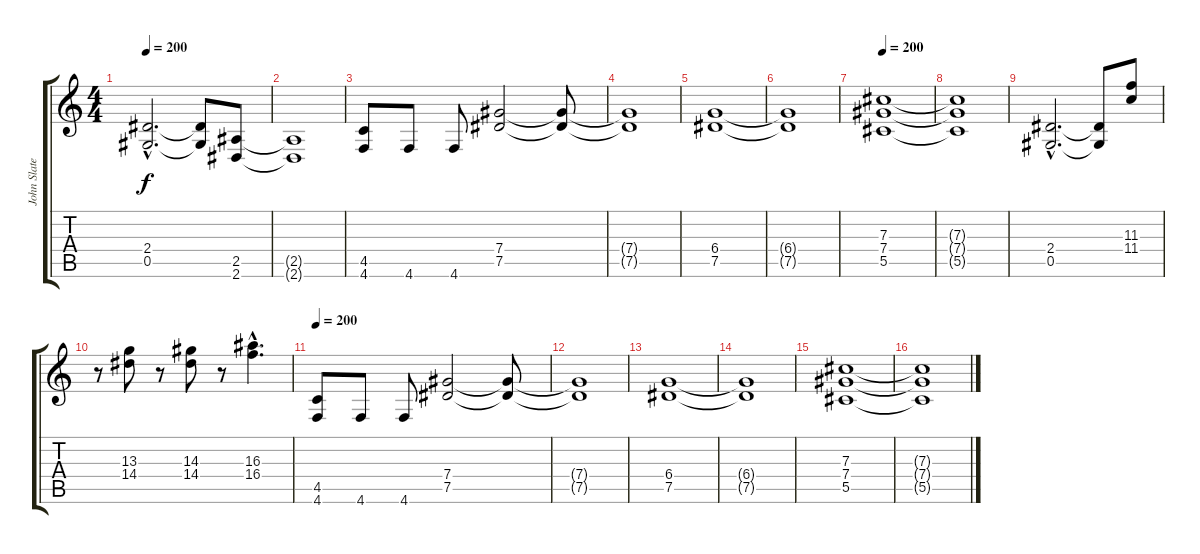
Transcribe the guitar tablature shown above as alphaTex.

\track ("John Slater" "John Slate") {instrument distortionguitar}
\staff {score tabs}
\tuning (Eb4 Bb3 Gb3 Db3 Ab2 Db2) {hide}
\ts (4 4)
\tempo 200
\clef g2
\ks c
(2.4{hac} 0.5{hac}).2{d dy f} (2.4{t} 0.5{t}).8 (2.5 2.6).8 |
(2.5{t} 2.6{t}).1 |
(4.5 4.6).8 4.6.8 4.6.8 (7.4 7.5).2 (7.4{t} 7.5{t}).8 |
(7.4{t} 7.5{t}).1 |
(6.4 7.5).1 |
(6.4{t} 7.5{t}).1 |
\tempo 200
(7.3 7.4 5.5).1 |
(7.3{t} 7.4{t} 5.5{t}).1 |
(2.4{hac} 0.5{hac}).2{d} (2.4{t} 0.5{t}).8 (11.3 11.4).8 |
r.8 (13.3 14.4).8 r.8 (14.3 14.4).8 r.8 (16.3{hac} 16.4{hac}).4{d} |
\tempo 200
(4.5 4.6).8 4.6.8 4.6.8 (7.4 7.5).2 (7.4{t} 7.5{t}).8 |
(7.4{t} 7.5{t}).1 |
(6.4 7.5).1 |
(6.4{t} 7.5{t}).1 |
(7.3 7.4 5.5).1 |
(7.3{t} 7.4{t} 5.5{t}).1
